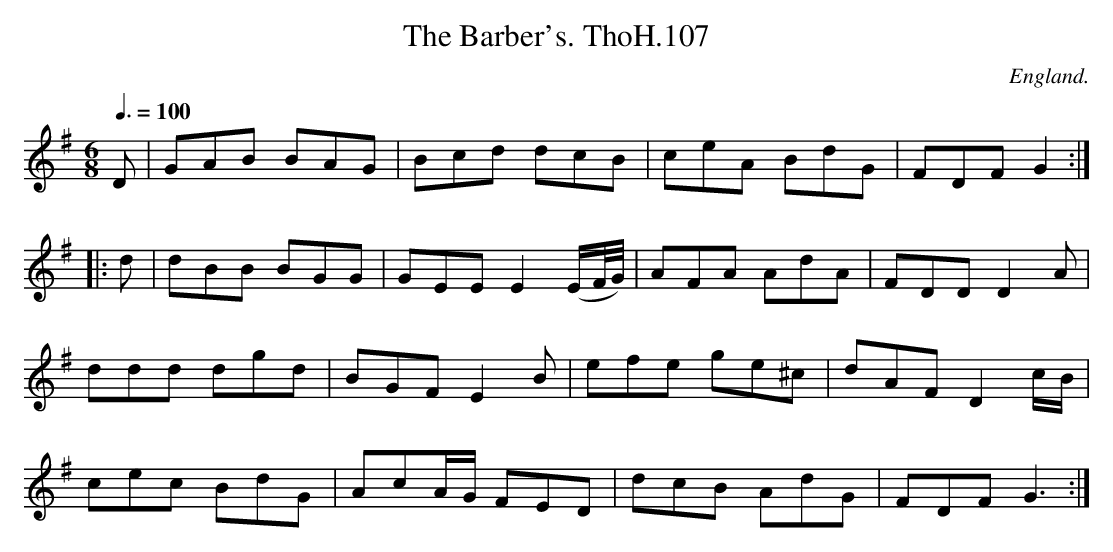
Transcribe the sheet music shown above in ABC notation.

X:1
T:Barber's. ThoH.107, The
Q:3/8=100
M:6/8
L:1/8
O:England.
K:G
D|GAB BAG|Bcd dcB|ceA BdG|FDFG2:|
|:d|dBB BGG|GEEE2(E/F//G//)|AFA AdA|FDDD2A|
ddd dgd|BGFE2B|efe ge^c|dAFD2c/B/|
cec BdG|AcA/G/ FED|dcB AdG|FDFG3:|
